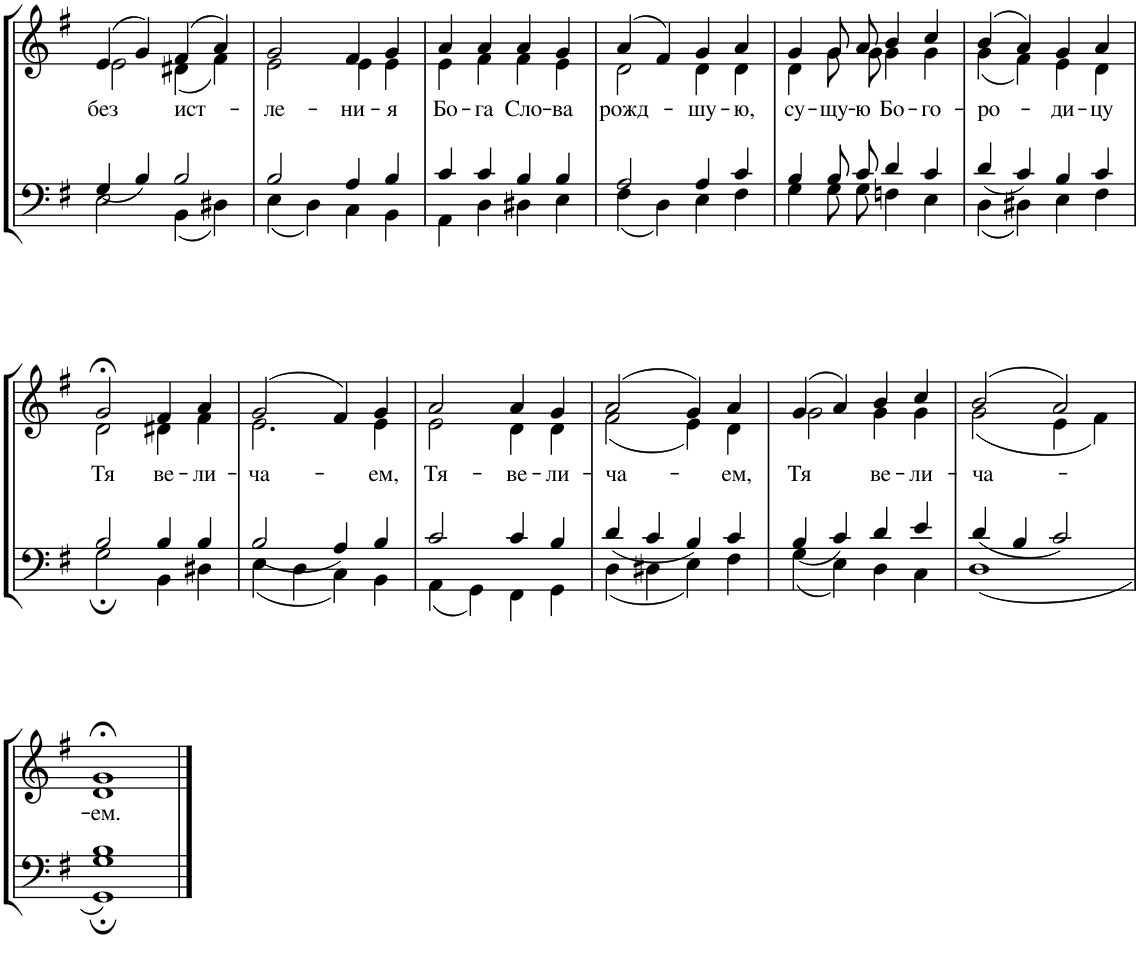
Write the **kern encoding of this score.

**kern	**kern	**text
*part1	*part1	*part1
*staff2	*staff1	*staff1
*I"Piano	*	*
*I'Pno.	*	*
!!LO:PB:g=z
*clefF4	*clefG2	*
*k[f#]	*k[f#]	*
*M4/4	*M4/4	*
=25	=25	=25
*^	*^	*
*	*^	*	*	*
!	!	!	!	!	!LO:LY:b
1ryy	4G/	2E\	(4e/	2e\	без
.	4B/	.	4g/)	.	.
!	!	!	!	!	!LO:LY:b
.	2B/	4BB\	(4f#/	(4d#X\	ист-
.	.	4D#X\	4a/)	4f#\)	.
=26	=26	=26	=26	=26	=26
!	!	!	!	!	!LO:LY:b
1ryy	2B/	4E\	2g/	2e\	-ле-
.	.	4D\	.	.	.
!	!	!	!	!	!LO:LY:b
.	4A/	4C\	4f#/	4e\	-ни-
!	!	!	!	!	!LO:LY:b
.	4B/	4BB\	4g/	4e\	-я
=27	=27	=27	=27	=27	=27
!	!	!	!	!	!LO:LY:b
1ryy	4c/	4AA\	4a/	4e\	Бо-
!	!	!	!	!	!LO:LY:b
.	4c/	4D\	4a/	4f#\	-га
!	!	!	!	!	!LO:LY:b
.	4B/	4D#X\	4a/	4f#\	Сло-
!	!	!	!	!	!LO:LY:b
.	4B/	4E\	4g/	4e\	-ва
=28	=28	=28	=28	=28	=28
!	!	!	!	!	!LO:LY:b
1ryy	2A/	4F#\	(4a/	2d\	рожд-
.	.	4D\	4f#/)	.	.
!	!	!	!	!	!LO:LY:b
.	4A/	4E\	4g/	4d\	-шу-
!	!	!	!	!	!LO:LY:b
.	4c/	4F#\	4a/	4d\	-ю,
=29	=29	=29	=29	=29	=29
!	!	!	!	!	!LO:LY:b
1ryy	4B/	4G\	4g/	4d\	су-
!	!	!	!	!	!LO:LY:b
.	8B/L	8G\L	8g/L	8g\L	-щу-
!	!	!	!	!	!LO:LY:b
.	8c/J	8G\J	8a/J	8g\J	-ю
!	!	!	!	!	!LO:LY:b
.	4d/	4Fn\	4b/	4g\	Бо-
!	!	!	!	!	!LO:LY:b
.	4c/	4E\	4cc/	4g\	-го-
=30	=30	=30	=30	=30	=30
!	!	!	!	!	!LO:LY:b
1ryy	4d/	4D\	(4b/	(4g\	-ро-
.	4c/	4D#X\	4a/)	4f#\)	.
!	!	!	!	!	!LO:LY:b
.	4B/	4E\	4g/	4e\	-ди-
!	!	!	!	!	!LO:LY:b
.	4c/	4F#\	4a/	4d\	-цу
!!LO:LB:g=z	!!
=31	=31	=31	=31	=31	=31
!	!	!	!	!	!LO:LY:b
1ryy	2B/	2G;\	2g;</	2d\	Тя
!	!	!	!	!	!LO:LY:b
.	4B/	4BB\	4f#/	4d#X\	ве-
!	!	!	!	!	!LO:LY:b
.	4B/	4D#X\	4a/	4f#\	-ли-
=32	=32	=32	=32	=32	=32
!	!	!	!	!	!LO:LY:b
1ryy	2B/	4E\	(2g/	2.e\	-ча-
.	.	4D\	.	.	.
.	4A/	4C\	4f#/)	.	.
!	!	!	!	!	!LO:LY:b
.	4B/	4BB\	4g/	4e\	-ем,
=33	=33	=33	=33	=33	=33
!	!	!	!	!	!LO:LY:b
1ryy	2c/	4AA\	2a/	2e\	Тя-
.	.	4GG\	.	.	.
!	!	!	!	!	!LO:LY:b
.	4c/	4FF#\	4a/	4d\	-ве-
!	!	!	!	!	!LO:LY:b
.	4B/	4GG\	4g/	4d\	-ли-
=34	=34	=34	=34	=34	=34
!	!	!	!	!	!LO:LY:b
1ryy	4d/	4D\	(2a/	(2f#\	-ча-
.	4c/	4D#X\	.	.	.
.	4B/	4E\	4g/)	4e\)	.
!	!	!	!	!	!LO:LY:b
.	4c/	4F#\	4a/	4d\	-ем,
=35	=35	=35	=35	=35	=35
!	!	!	!	!	!LO:LY:b
1ryy	4B/	4G\	(4g/	2g\	Тя
.	4c/	4E\	4a/)	.	.
!	!	!	!	!	!LO:LY:b
.	4d/	4D\	4b/	4g\	ве-
!	!	!	!	!	!LO:LY:b
.	4e/	4C\	4cc/	4g\	-ли-
=36	=36	=36	=36	=36	=36
!	!	!	!	!	!LO:LY:b
1ryy	4d/	1D	(2b/	(2g\	-ча-
.	4B/	.	.	.	.
.	2c/	.	2a/)	4e\	.
.	.	.	.	4f#\)	.
!!LO:LB:g=z	!!
=37	=37	=37	=37	=37	=37
!	!	!	!	!	!LO:LY:b
1ryy	1B	1GG; 1G;	1g;<	1d	-ем.
*v	*v	*v	*	*	*
*	*v	*v	*
==	==	==
*-	*-	*-
